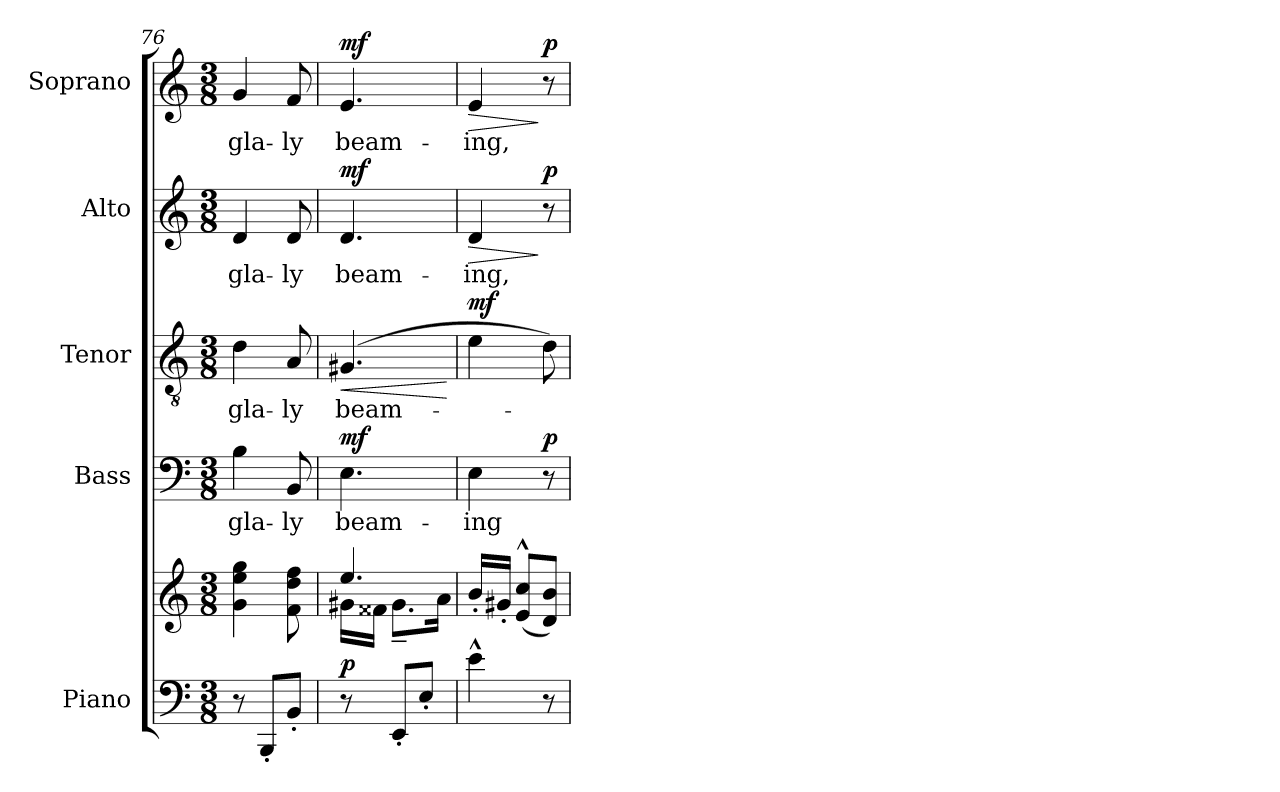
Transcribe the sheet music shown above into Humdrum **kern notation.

**kern	**kern	**dynam	**kern	**text	**dynam	**kern	**text	**dynam	**kern	**text	**dynam	**kern	**text	**dynam
*part5	*part5	*part5	*part4	*part4	*part4	*part3	*part3	*part3	*part2	*part2	*part2	*part1	*part1	*part1
*staff6	*staff5	*staff5/6	*staff4	*staff4	*staff4	*staff3	*staff3	*staff3	*staff2	*staff2	*staff2	*staff1	*staff1	*staff1
*I"Piano	*	*	*I"Bass	*	*	*I"Tenor	*	*	*I"Alto	*	*	*I"Soprano	*	*
*I'Pno	*	*	*	*	*	*	*	*	*	*	*	*	*	*
*clefF4	*clefG2	*	*clefF4	*	*	*clefGv2	*	*	*clefG2	*	*	*clefG2	*	*
*k[]	*k[]	*	*k[]	*	*	*k[]	*	*	*k[]	*	*	*k[]	*	*
*M3/8	*M3/8	*	*M3/8	*	*	*M3/8	*	*	*M3/8	*	*	*M3/8	*	*
=76	=76	=76	=76	=76	=76	=76	=76	=76	=76	=76	=76	=76	=76	=76
!	!	!	!	!LO:LY:b	!	!	!LO:LY:b	!	!	!LO:LY:b	!	!	!LO:LY:b	!
8r	4g\ 4ee\ 4gg\	.	4B\	gla-	.	4d\	gla-	.	4d/	gla-	.	4g/	gla-	.
8BBB'/L	.	.	.	.	.	.	.	.	.	.	.	.	.	.
!	!	!	!	!LO:LY:b	!	!	!LO:LY:b	!	!	!LO:LY:b	!	!	!LO:LY:b	!
8BB'/J	8f\ 8dd\ 8ff\	.	8BB/	-ly	.	8A/	-ly	.	8d/	-ly	.	8f/	-ly	.
=77	=77	=77	=77	=77	=77	=77	=77	=77	=77	=77	=77	=77	=77	=77
*	*^	*	*	*	*	*	*	*	*	*	*	*	*	*
!	!	!	!LO:DY:a=2	!	!LO:LY:b	!LO:DY:a	!	!LO:LY:b	!LO:HP:b	!	!LO:LY:b	!LO:DY:a	!	!LO:LY:b	!LO:DY:a
8r	4.ee/	16g#X\LL	p	4.E\	beam-	mf	(>4.G#X/	beam-	<	4.d/	beam-	mf	4.e/	beam-	mf
.	.	16f##X\JJ	.	.	.	.	.	.	.	.	.	.	.	.	.
8EE'/L	.	8.g#~\L	.	.	.	.	.	.	.	.	.	.	.	.	.
8E'/J	.	.	.	.	.	.	.	.	.	.	.	.	.	.	.
.	.	16a\Jk	.	.	.	.	.	.	.	.	.	.	.	.	.
*	*v	*v	*	*	*	*	*	*	*	*	*	*	*	*	*
.	.	.	.	.	.	.	.	[	.	.	.	.	.	.
=78	=78	=78	=78	=78	=78	=78	=78	=78	=78	=78	=78	=78	=78	=78
!	!	!	!	!LO:LY:b	!	!	!	!LO:DY:a	!	!LO:LY:b	!LO:HP:b	!	!LO:LY:b	!LO:HP:b
*	*	*	*	*	*	*^	*	*	*	*	*	*	*	*
4e^^\	16b'/LL	.	4E\	-ing	.	4e\	8ryy	.	mf	4d/	-ing,	>	4e/	-ing,	>
.	16g#X'/JJ	.	.	.	.	.	.	.	.	.	.	.	.	.	.
.	(<8e/^^ 8cc/^^L	.	.	.	.	.	8ryy	.	.	.	.	.	.	.	.
!	!	!	!	!	!LO:DY:a	!	!	!	!	!	!	!LO:DY:n=1:a	!	!	!LO:DY:n=1:a
8r	8d/ 8b/J)	.	8r	.	p	8d\)	8ryy	.	.	8r	.	] p	8r	.	] p
*	*	*	*	*	*	*v	*v	*	*	*	*	*	*	*	*
=	=	=	=	=	=	=	=	=	=	=	=	=	=	=
*-	*-	*-	*-	*-	*-	*-	*-	*-	*-	*-	*-	*-	*-	*-
